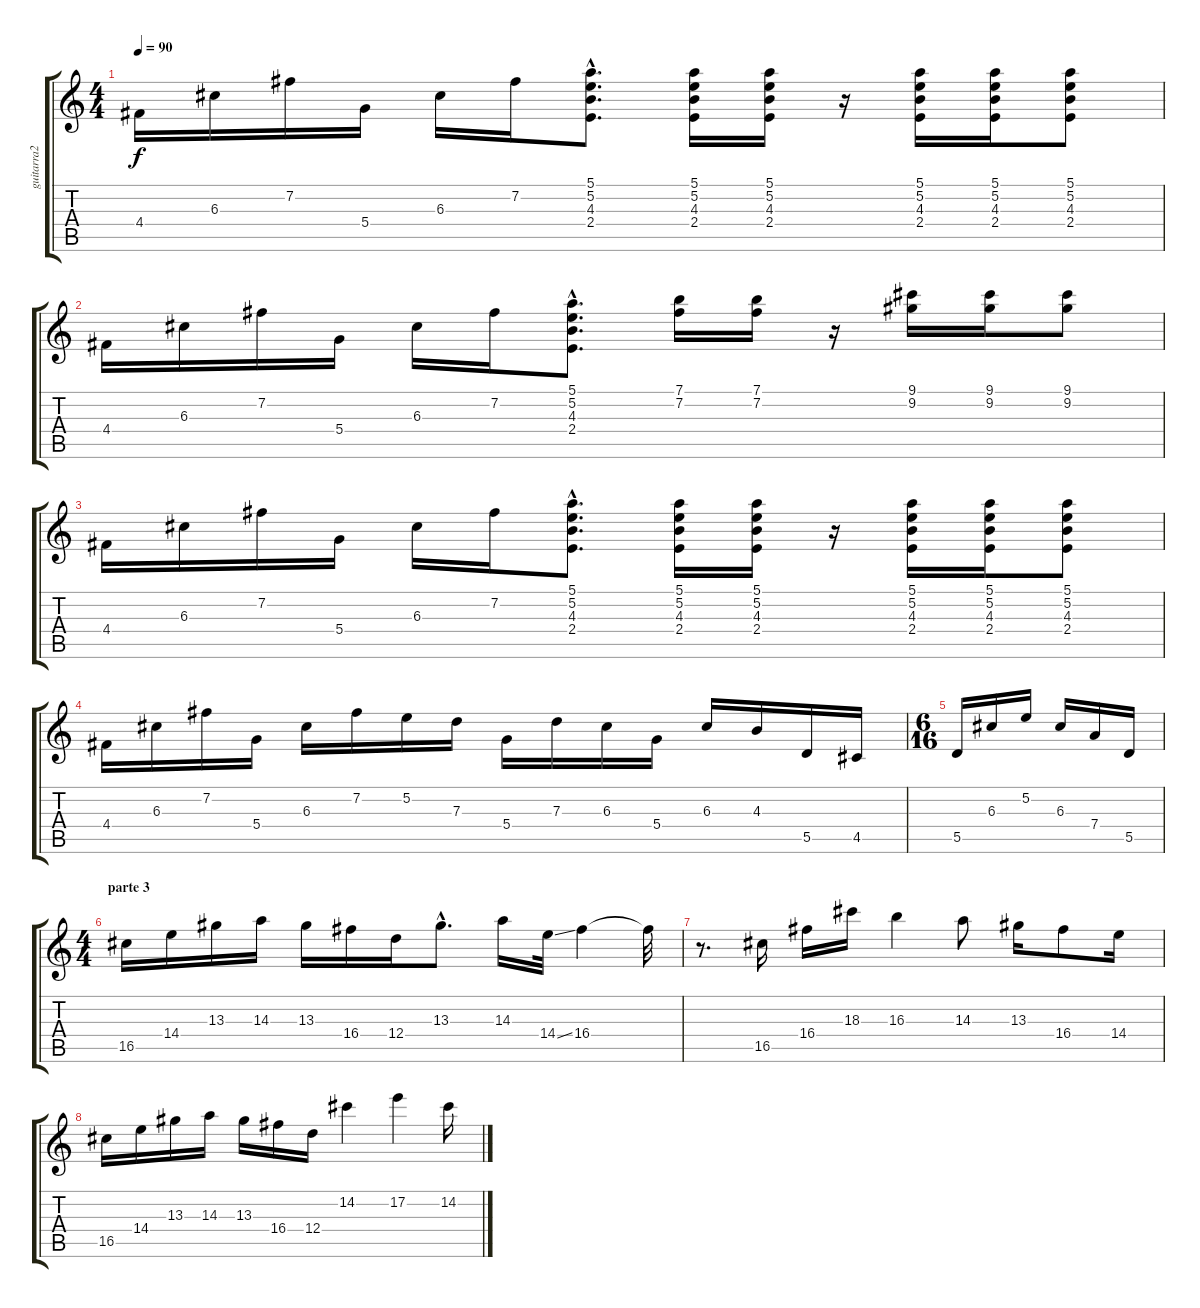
\track ("guitarra2" "guitarra2") {instrument distortionguitar}
\staff {score tabs}
\tuning (E4 B3 G3 D3 A2 E2) {hide}
\ts (4 4)
\tempo 90
\clef g2
\ks c
4.4.16{dy f} 6.3.16 7.2.16 5.4.16 6.3.16 7.2.16 (5.1{hac} 5.2{hac} 4.3{hac} 2.4{hac}).8{d} (5.1 5.2 4.3 2.4).16 (5.1 5.2 4.3 2.4).16 r.16 (5.1 5.2 4.3 2.4).16 (5.1 5.2 4.3 2.4).16 (5.1 5.2 4.3 2.4).8 |
4.4.16 6.3.16 7.2.16 5.4.16 6.3.16 7.2.16 (5.1{hac} 5.2{hac} 4.3{hac} 2.4{hac}).8{d} (7.1 7.2).16 (7.1 7.2).16 r.16 (9.1 9.2).16 (9.1 9.2).16 (9.1 9.2).8 |
4.4.16 6.3.16 7.2.16 5.4.16 6.3.16 7.2.16 (5.1{hac} 5.2{hac} 4.3{hac} 2.4{hac}).8{d} (5.1 5.2 4.3 2.4).16 (5.1 5.2 4.3 2.4).16 r.16 (5.1 5.2 4.3 2.4).16 (5.1 5.2 4.3 2.4).16 (5.1 5.2 4.3 2.4).8 |
4.4.16 6.3.16 7.2.16 5.4.16 6.3.16 7.2.16 5.2.16 7.3.16 5.4.16 7.3.16 6.3.16 5.4.16 6.3.16 4.3.16 5.5.16 4.5.16 |
\ts (6 16)
5.5.16 6.3.16 5.2.16 6.3.16 7.4.16 5.5.16 |
\ts (4 4)
\section ("" "parte 3")
16.5.16 14.4.16 13.3.16 14.3.16 13.3.16 16.4.16 12.4.16 13.3{hac}.8{d} 14.3.16 14.4{ss}.32 16.4.4 16.4{t}.32 |
r.8{d} 16.5.16 16.4.16 18.3.16 16.3.4 14.3.8 13.3.16 16.4.8 14.4.16 |
16.5.16 14.4.16 13.3.16 14.3.16 13.3.16 16.4.16 12.4.16 14.2.4 17.2.4 14.2.16
